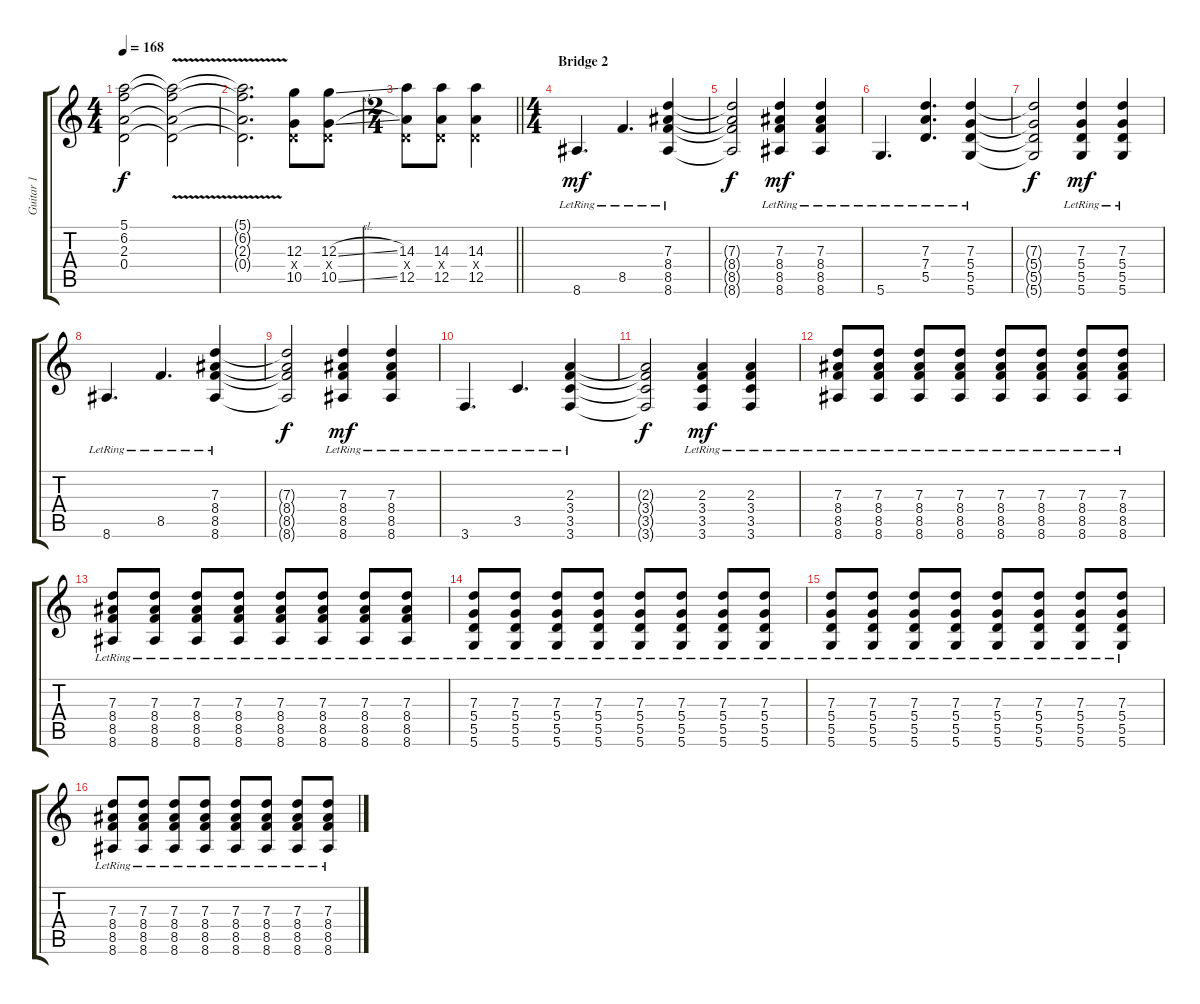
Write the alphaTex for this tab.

\track ("Guitar 1" "Guitar 1") {instrument distortionguitar}
\staff {score tabs}
\tuning (E4 B3 G3 D3 A2 D2) {hide}
\ts (4 4)
\tempo 168
\clef g2
\ks c
(5.1 6.2 2.3 0.4).2{dy f} (5.1{v t} 6.2{v t} 2.3{t} 0.4{t}).2 |
(5.1{t} 6.2{t} 2.3{t} 0.4{t}).2{d} (12.3 0.4{x} 10.5).8 (12.3{sl} 0.4{x} 10.5{sl}).8 |
\ts (2 4)
\barLineRight lightlight
(14.3 0.4{x} 12.5).8 (14.3 0.4{x} 12.5).8 (14.3 0.4{x} 12.5).4 |
\ts (4 4)
\section ("" "Bridge 2")
8.6{lr}.4{d dy mf} 8.5{lr}.4{d} (7.3{lr} 8.4{lr} 8.5{lr} 8.6{lr}).4 |
(7.3{t} 8.4{t} 8.5{t} 8.6{t}).2{dy f} (7.3{lr} 8.4{lr} 8.5{lr} 8.6{lr}).4{dy mf} (7.3{lr} 8.4{lr} 8.5{lr} 8.6{lr}).4 |
5.6{lr}.4{d} (7.3{lr} 7.4{lr} 5.5{lr}).4{d} (7.3{lr} 5.4{lr} 5.5{lr} 5.6{lr}).4 |
(7.3{t} 5.4{t} 5.5{t} 5.6{t}).2{dy f} (7.3{lr} 5.4{lr} 5.5{lr} 5.6{lr}).4{dy mf} (7.3{lr} 5.4{lr} 5.5{lr} 5.6{lr}).4 |
8.6{lr}.4{d} 8.5{lr}.4{d} (7.3{lr} 8.4{lr} 8.5{lr} 8.6{lr}).4 |
(7.3{t} 8.4{t} 8.5{t} 8.6{t}).2{dy f} (7.3{lr} 8.4{lr} 8.5{lr} 8.6{lr}).4{dy mf} (7.3{lr} 8.4{lr} 8.5{lr} 8.6{lr}).4 |
3.6{lr}.4{d} 3.5{lr}.4{d} (2.3{lr} 3.4{lr} 3.5{lr} 3.6{lr}).4 |
(2.3{t} 3.4{t} 3.5{t} 3.6{t}).2{dy f} (2.3{lr} 3.4{lr} 3.5{lr} 3.6{lr}).4{dy mf} (2.3{lr} 3.4{lr} 3.5{lr} 3.6{lr}).4 |
(7.3{lr} 8.4{lr} 8.5{lr} 8.6{lr}).8 (7.3{lr} 8.4{lr} 8.5{lr} 8.6{lr}).8 (7.3{lr} 8.4{lr} 8.5{lr} 8.6{lr}).8 (7.3{lr} 8.4{lr} 8.5{lr} 8.6{lr}).8 (7.3{lr} 8.4{lr} 8.5{lr} 8.6{lr}).8 (7.3{lr} 8.4{lr} 8.5{lr} 8.6{lr}).8 (7.3{lr} 8.4{lr} 8.5{lr} 8.6{lr}).8 (7.3{lr} 8.4{lr} 8.5{lr} 8.6{lr}).8 |
(7.3{lr} 8.4{lr} 8.5{lr} 8.6{lr}).8 (7.3{lr} 8.4{lr} 8.5{lr} 8.6{lr}).8 (7.3{lr} 8.4{lr} 8.5{lr} 8.6{lr}).8 (7.3{lr} 8.4{lr} 8.5{lr} 8.6{lr}).8 (7.3{lr} 8.4{lr} 8.5{lr} 8.6{lr}).8 (7.3{lr} 8.4{lr} 8.5{lr} 8.6{lr}).8 (7.3{lr} 8.4{lr} 8.5{lr} 8.6{lr}).8 (7.3{lr} 8.4{lr} 8.5{lr} 8.6{lr}).8 |
(7.3{lr} 5.4{lr} 5.5{lr} 5.6{lr}).8 (7.3{lr} 5.4{lr} 5.5{lr} 5.6{lr}).8 (7.3{lr} 5.4{lr} 5.5{lr} 5.6{lr}).8 (7.3{lr} 5.4{lr} 5.5{lr} 5.6{lr}).8 (7.3{lr} 5.4{lr} 5.5{lr} 5.6{lr}).8 (7.3{lr} 5.4{lr} 5.5{lr} 5.6{lr}).8 (7.3{lr} 5.4{lr} 5.5{lr} 5.6{lr}).8 (7.3{lr} 5.4{lr} 5.5{lr} 5.6{lr}).8 |
(7.3{lr} 5.4{lr} 5.5{lr} 5.6{lr}).8 (7.3{lr} 5.4{lr} 5.5{lr} 5.6{lr}).8 (7.3{lr} 5.4{lr} 5.5{lr} 5.6{lr}).8 (7.3{lr} 5.4{lr} 5.5{lr} 5.6{lr}).8 (7.3{lr} 5.4{lr} 5.5{lr} 5.6{lr}).8 (7.3{lr} 5.4{lr} 5.5{lr} 5.6{lr}).8 (7.3{lr} 5.4{lr} 5.5{lr} 5.6{lr}).8 (7.3{lr} 5.4{lr} 5.5{lr} 5.6{lr}).8 |
(7.3{lr} 8.4{lr} 8.5{lr} 8.6{lr}).8 (7.3{lr} 8.4{lr} 8.5{lr} 8.6{lr}).8 (7.3{lr} 8.4{lr} 8.5{lr} 8.6{lr}).8 (7.3{lr} 8.4{lr} 8.5{lr} 8.6{lr}).8 (7.3{lr} 8.4{lr} 8.5{lr} 8.6{lr}).8 (7.3{lr} 8.4{lr} 8.5{lr} 8.6{lr}).8 (7.3{lr} 8.4{lr} 8.5{lr} 8.6{lr}).8 (7.3{lr} 8.4{lr} 8.5{lr} 8.6{lr}).8
